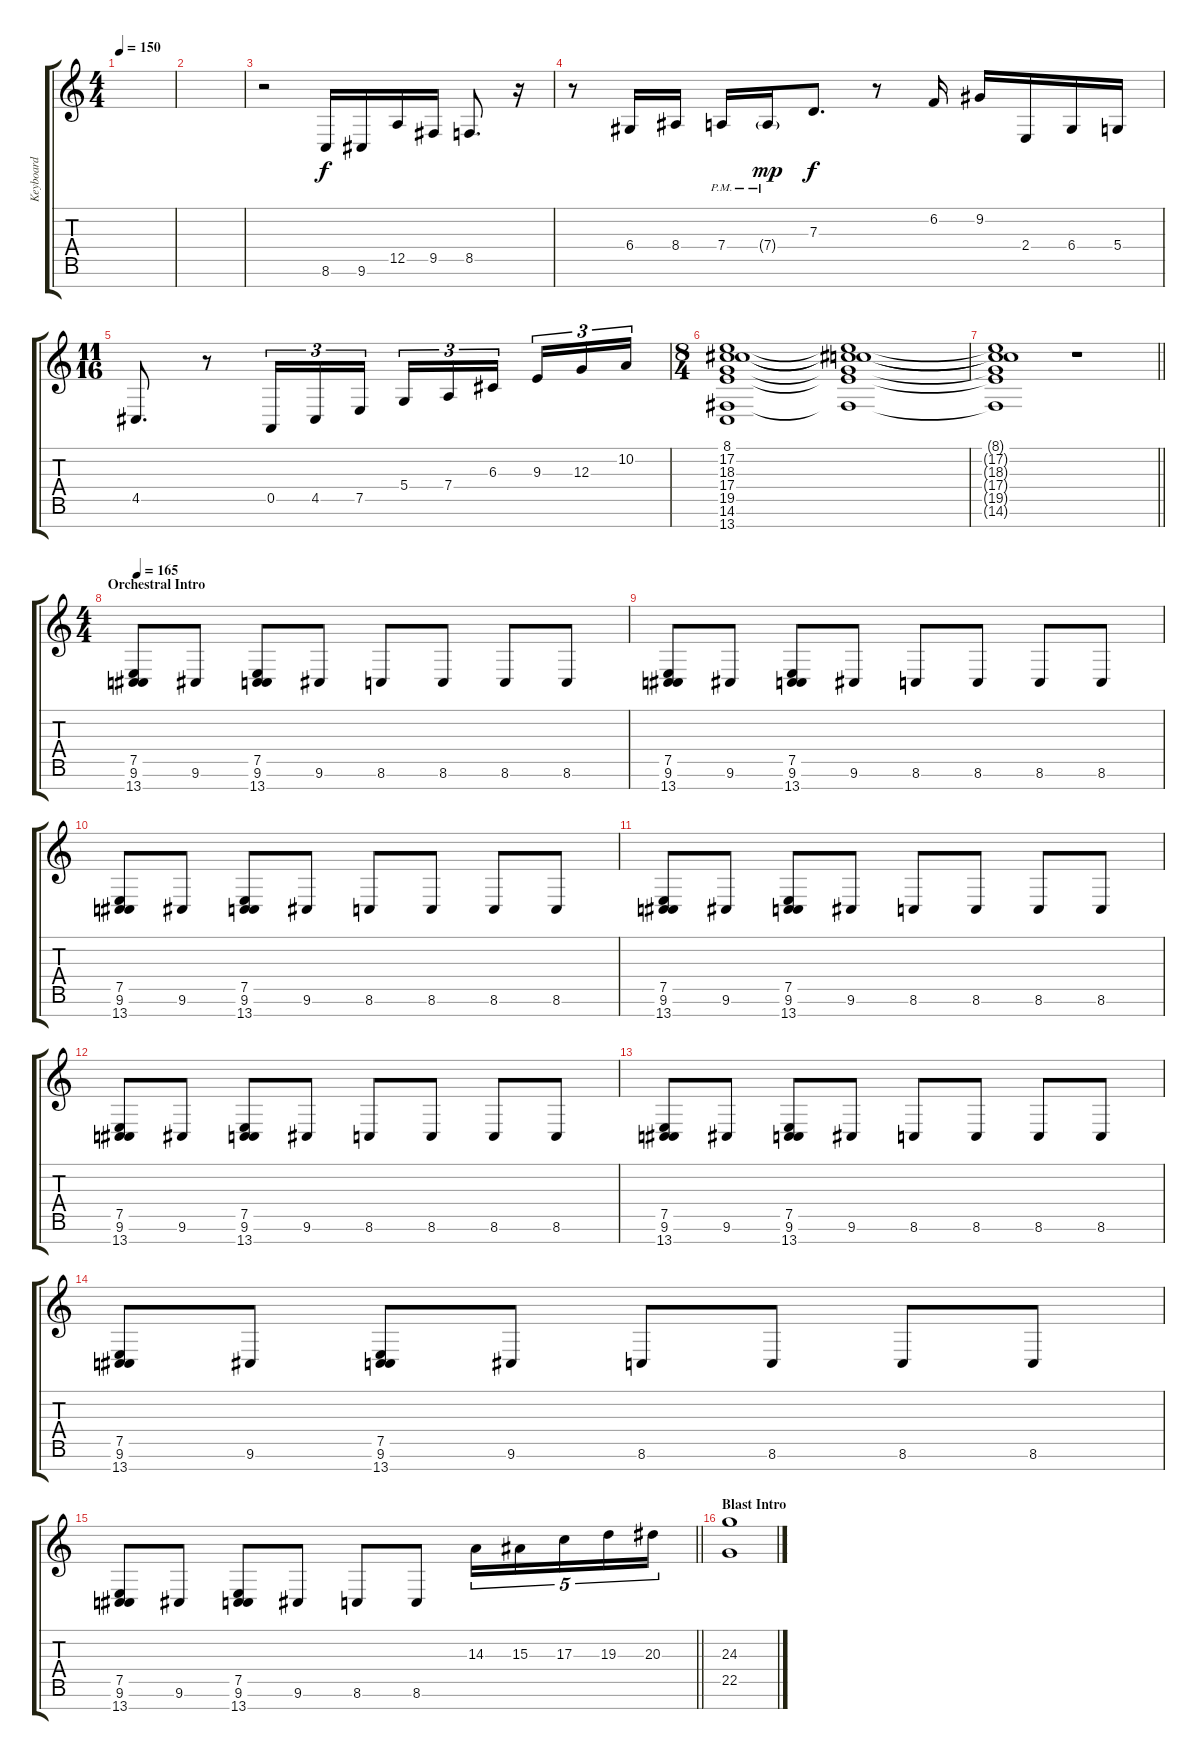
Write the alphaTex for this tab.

\track ("Keyboard" "Keyboard") {instrument stringensemble1}
\staff {score tabs}
\tuning (E4 B3 G3 D3 A2 E2 B1) {hide}
\ts (4 4)
\tempo 150
\clef g2
\ks c
|
|
r.2 8.6.16 9.6.16 12.5.16 9.5.16 8.5.8{d} r.16 |
r.8 6.4.16 8.4.16 7.4{pm}.16 7.4{g pm}.16{dy mp} 7.3.8{d dy f} r.8 6.2.16 9.2.16 2.4.16 6.4.16 5.4.16 |
\ts (11 16)
4.5.8{d} r.8 0.5.16{tu (3 2)} 4.5.16{tu (3 2)} 7.5.16{tu (3 2)} 5.4.16{tu (3 2)} 7.4.16{tu (3 2)} 6.3.16{tu (3 2)} 9.3.16{tu (3 2)} 12.3.16{tu (3 2)} 10.2.16{tu (3 2)} |
\ts (8 4)
(8.1 17.2 18.3 17.4 19.5 14.6 13.7).1{instrument stringensemble1} (8.1{t} 17.2{t} 18.3{t} 17.4{t} 19.5{t} 14.6{t}).1{volume 0} |
\barLineRight lightlight
(8.1{t} 17.2{t} 18.3{t} 17.4{t} 19.5{t} 14.6{t}).1 r.1 |
\ts (4 4)
\section ("" "Orchestral Intro")
\tempo 165
(7.5 9.6 13.7).8{volume 16} 9.6.8 (7.5 9.6 13.7).8 9.6.8 8.6.8 8.6.8 8.6.8 8.6.8 |
(7.5 9.6 13.7).8 9.6.8 (7.5 9.6 13.7).8 9.6.8 8.6.8 8.6.8 8.6.8 8.6.8 |
(7.5 9.6 13.7).8 9.6.8 (7.5 9.6 13.7).8 9.6.8 8.6.8 8.6.8 8.6.8 8.6.8 |
(7.5 9.6 13.7).8 9.6.8 (7.5 9.6 13.7).8 9.6.8 8.6.8 8.6.8 8.6.8 8.6.8 |
(7.5 9.6 13.7).8 9.6.8 (7.5 9.6 13.7).8 9.6.8 8.6.8 8.6.8 8.6.8 8.6.8 |
(7.5 9.6 13.7).8 9.6.8 (7.5 9.6 13.7).8 9.6.8 8.6.8 8.6.8 8.6.8 8.6.8 |
(7.5 9.6 13.7).8 9.6.8 (7.5 9.6 13.7).8 9.6.8 8.6.8 8.6.8 8.6.8 8.6.8 |
\barLineRight lightlight
(7.5 9.6 13.7).8 9.6.8 (7.5 9.6 13.7).8 9.6.8 8.6.8 8.6.8 14.3.16{tu (5 4)} 15.3.16{tu (5 4)} 17.3.16{tu (5 4)} 19.3.16{tu (5 4)} 20.3.16{tu (5 4)} |
\section ("" "Blast Intro")
(24.3 22.5).1
